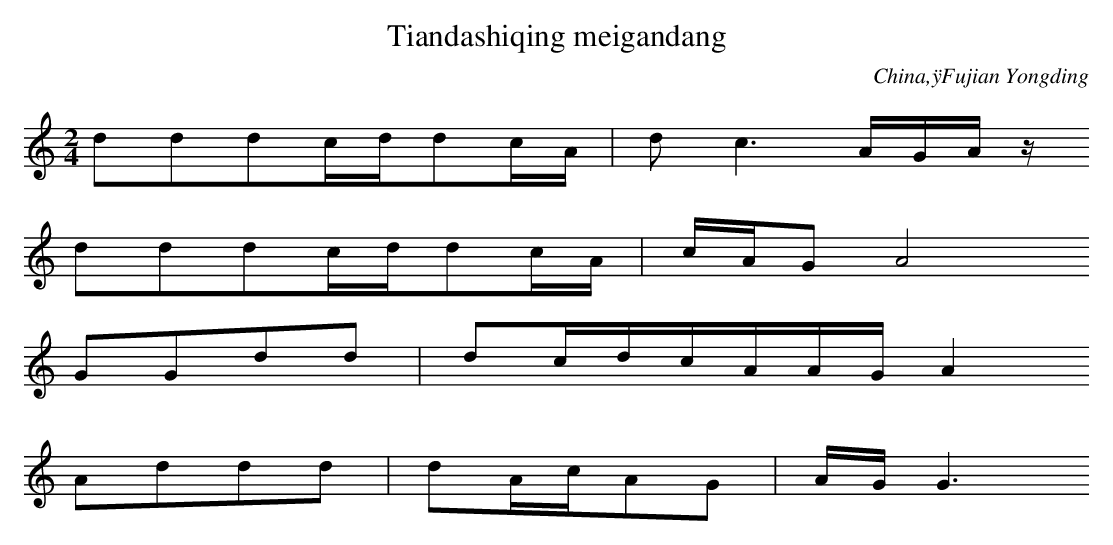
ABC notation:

X:1
T: Tiandashiqing meigandang
O: China,ÿFujian Yongding
M: 2/4
L: 1/16
K: C
d2d2d2cdd2cA | d2c6AGAz
d2d2d2cdd2cA | cAG2A8
G2G2d2d2 | d2cdcAAGA4
A2d2d2d2 | d2AcA2G2 | AGG6
